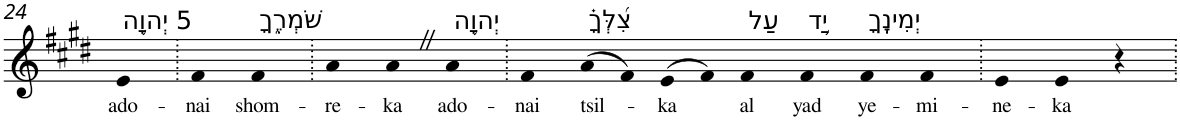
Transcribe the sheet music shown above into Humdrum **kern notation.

**kern	**text
*part1	*part1
*staff1	*staff1
*I"Piano	*
*I'Pno	*
!!LO:PB:g=z
*clefG2	*
*k[f#c#g#d#]	*
*E:	*
=24	=24
!LO:TX:a:t=5 יְהוָ֥ה	!
!	!LO:LY:b
4e	ado-
=25.	=25.
!	!LO:LY:b
4f#	-nai
!LO:TX:a:t=שֹׁמְרֶ֑ךָ	!
!	!LO:LY:b
4f#	shom-
=26.	=26.
!	!LO:LY:b
4a	-re-
!	!LO:LY:b
4aZ	-ka
!LO:TX:a:t=יְהוָ֥ה	!
!	!LO:LY:b
4a	ado-
=27.	=27.
!	!LO:LY:b
4f#	-nai
!LO:TX:a:t=צִ֝לְּךָ֗	!
!	!LO:LY:b
(>8a	tsil-
8f#)	.
!	!LO:LY:b
(>8e	-ka
8f#)	.
!LO:TX:a:t=עַל	!
!	!LO:LY:b
4f#	al
!LO:TX:a:t=יַ֥ד	!
!	!LO:LY:b
4f#	yad
!LO:TX:a:t=יְמִינֶֽךָ	!
!	!LO:LY:b
4f#	ye-
!	!LO:LY:b
4f#	-mi-
=28.	=28.
!	!LO:LY:b
4e	-ne-
!	!LO:LY:b
4e	-ka
4r	.
=.	=.
*-	*-
